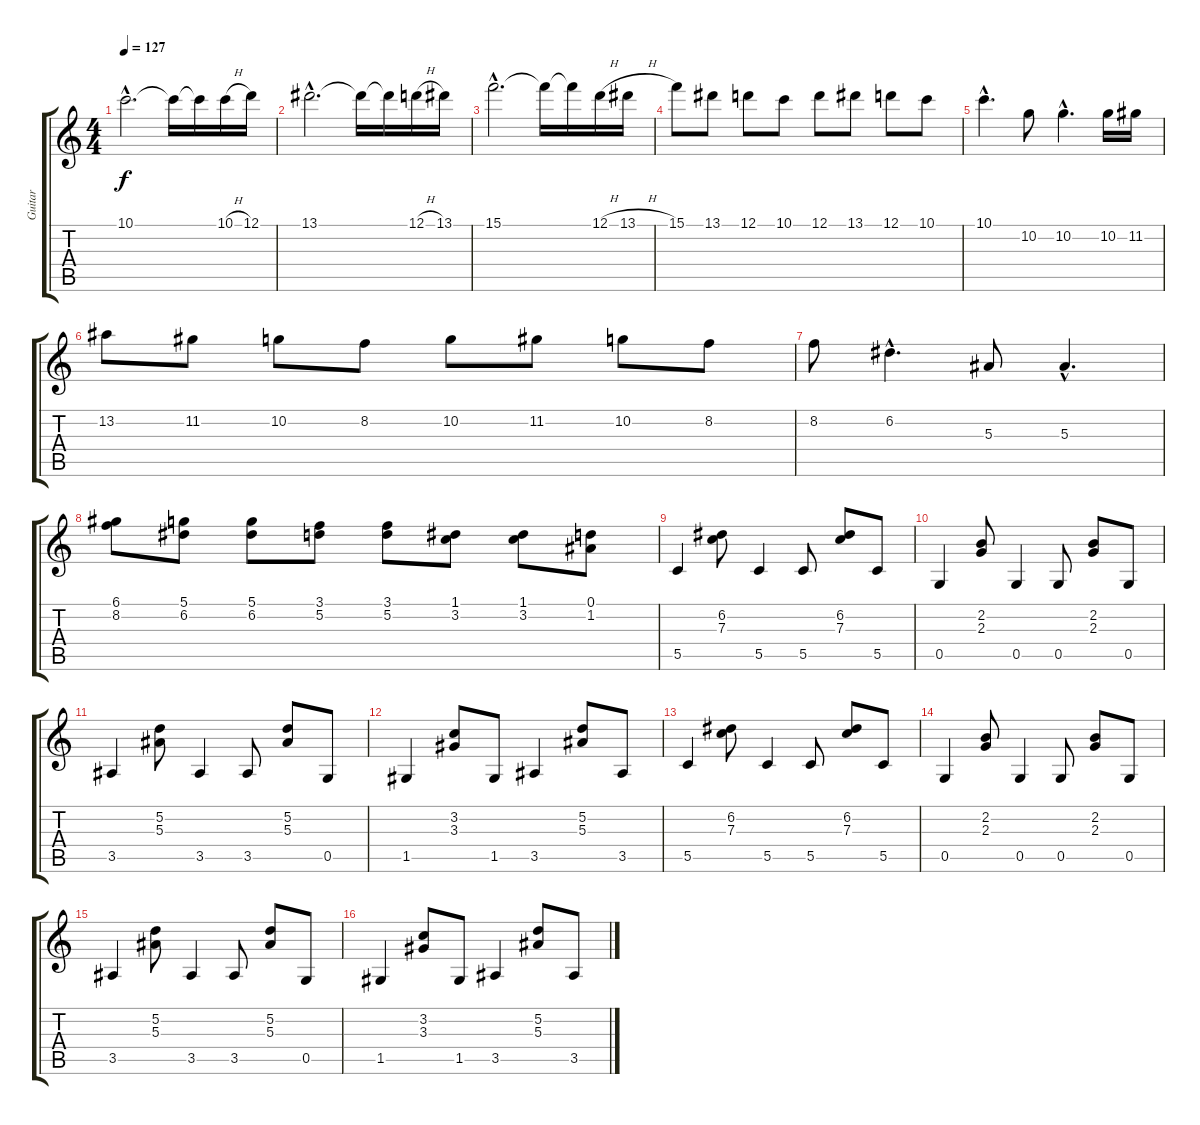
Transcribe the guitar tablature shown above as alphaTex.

\track ("Guitar" "Guitar") {instrument acousticguitarsteel}
\staff {score tabs}
\tuning (D4 A3 F3 C3 G2 C2) {hide}
\ts (4 4)
\tempo 127
\clef g2
\ks c
10.1{hac}.2{d dy f instrument acousticguitarsteel} 10.1{t}.16 10.1{t}.16 10.1{h}.16 12.1.16 |
13.1{hac}.2{d} 13.1{t}.16 13.1{t}.16 12.1{h}.16 13.1.16 |
15.1{hac}.2{d} 15.1{t}.16 15.1{t}.16 12.1{h}.16 13.1{h}.16 |
15.1.8 13.1.8 12.1.8 10.1.8 12.1.8 13.1.8 12.1.8 10.1.8 |
10.1{hac}.4{d} 10.2.8 10.2{hac}.4{d} 10.2.16 11.2.16 |
13.2.8 11.2.8 10.2.8 8.2.8 10.2.8 11.2.8 10.2.8 8.2.8 |
8.2.8 6.2{hac}.4{d} 5.3.8 5.3{hac}.4{d} |
(6.1 8.2).8 (5.1 6.2).8 (5.1 6.2).8 (3.1 5.2).8 (3.1 5.2).8 (1.1 3.2).8 (1.1 3.2).8 (0.1 1.2).8 |
5.5.4 (6.2 7.3).8 5.5.4 5.5.8 (6.2 7.3).8 5.5.8 |
0.5.4 (2.2 2.3).8 0.5.4 0.5.8 (2.2 2.3).8 0.5.8 |
3.5.4 (5.2 5.3).8 3.5.4 3.5.8 (5.2 5.3).8 0.5.8 |
1.5.4 (3.2 3.3).8 1.5.8 3.5.4 (5.2 5.3).8 3.5.8 |
5.5.4 (6.2 7.3).8 5.5.4 5.5.8 (6.2 7.3).8 5.5.8 |
0.5.4 (2.2 2.3).8 0.5.4 0.5.8 (2.2 2.3).8 0.5.8 |
3.5.4 (5.2 5.3).8 3.5.4 3.5.8 (5.2 5.3).8 0.5.8 |
1.5.4 (3.2 3.3).8 1.5.8 3.5.4 (5.2 5.3).8 3.5.8
